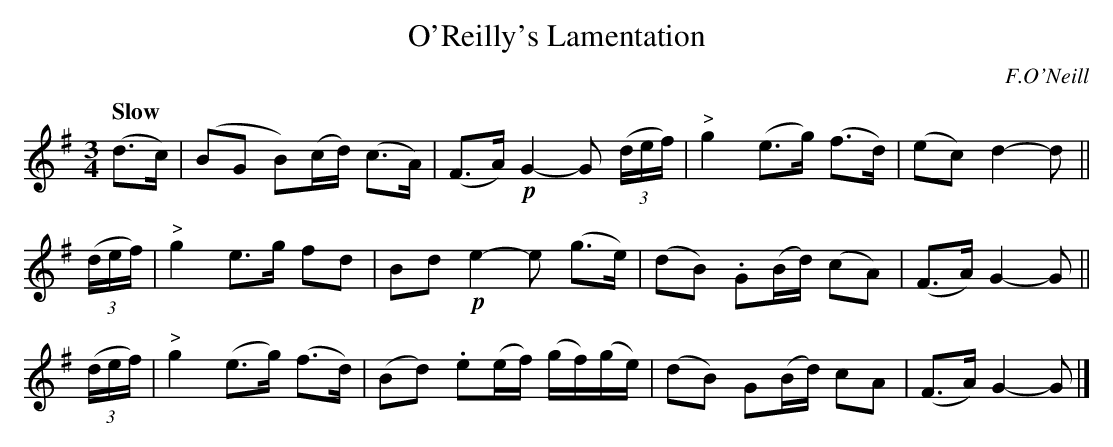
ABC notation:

X:1
T: O'Reilly's Lamentation
O: F.O'Neill
Q: "Slow"
M: 3/4
L: 1/8
K: G
(d>c) | (BG B)(c/d/) (c>A) | (F>A) !p!G2- G ((3d/e/f/) | "^>"g2 (e>g) (f>d) | (ec) d2- d ||
((3d/e/f/) | "^>"g2 e>g fd | Bd !p!e2- e (g>e) | (dB) .G(B/d/) (cA) | (F>A) G2- G ||
((3d/e/f/) | "^>"g2 (e>g) (f>d) | (Bd) .e(e/f/) (g/f/)(g/e/) | (dB) G(B/d/) cA | (F>A) G2- G |]
